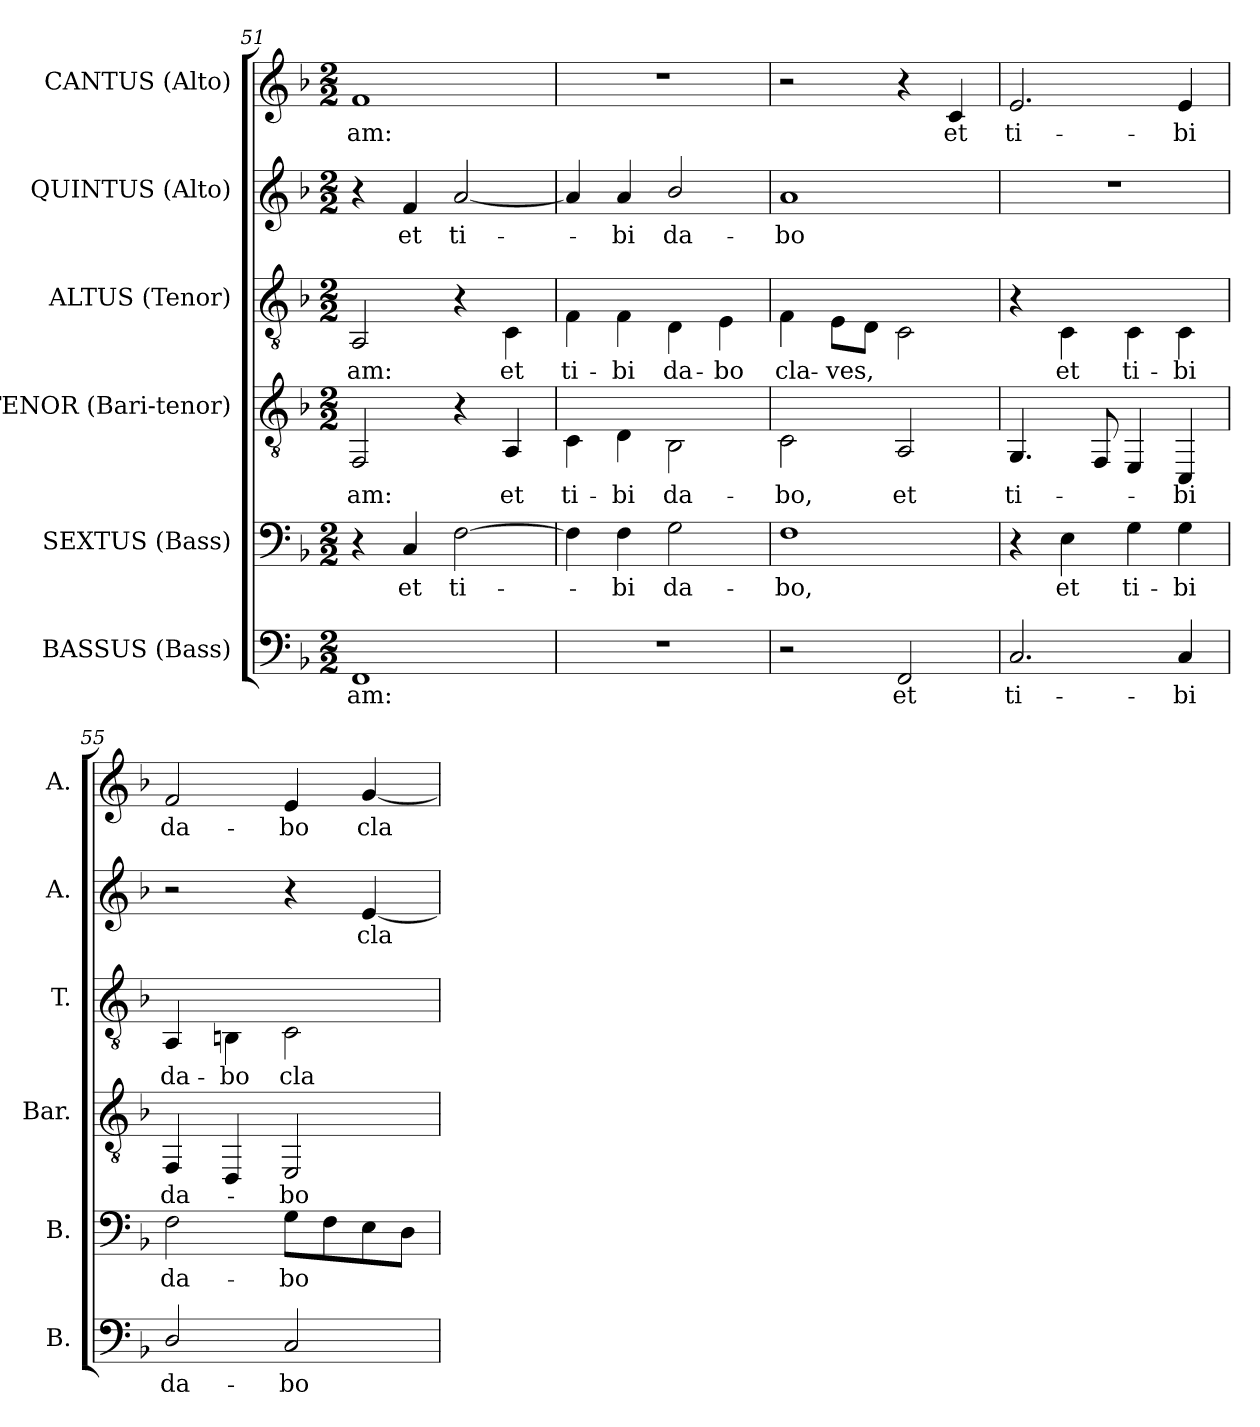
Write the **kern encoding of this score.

**kern	**text	**kern	**text	**kern	**text	**kern	**text	**kern	**text	**kern	**text
*part6	*part6	*part5	*part5	*part4	*part4	*part3	*part3	*part2	*part2	*part1	*part1
*staff6	*staff6	*staff5	*staff5	*staff4	*staff4	*staff3	*staff3	*staff2	*staff2	*staff1	*staff1
*I"BASSUS (Bass)	*	*I"SEXTUS (Bass)	*	*I"TENOR (Bari-tenor)	*	*I"ALTUS (Tenor)	*	*I"QUINTUS (Alto)	*	*I"CANTUS (Alto)	*
*I'B.	*	*I'B.	*	*I'Bar.	*	*I'T.	*	*I'A.	*	*I'A.	*
*clefF4	*	*clefF4	*	*clefGv2	*	*clefGv2	*	*clefG2	*	*clefG2	*
*k[b-]	*	*k[b-]	*	*k[b-]	*	*k[b-]	*	*k[b-]	*	*k[b-]	*
*F:	*	*F:	*	*F:	*	*F:	*	*F:	*	*F:	*
*M2/2	*	*M2/2	*	*M2/2	*	*M2/2	*	*M2/2	*	*M2/2	*
=51	=51	=51	=51	=51	=51	=51	=51	=51	=51	=51	=51
!	!LO:LY:b:color=#000000	!	!	!	!	!	!	!	!	!	!
!	!	!	!	!	!LO:LY:b:color=#000000	!	!	!	!	!	!
!	!	!	!	!	!	!	!LO:LY:b:color=#000000	!	!	!	!
!	!	!	!	!	!	!	!	!	!	!	!LO:LY:b:color=#000000
1FFi	-am:	4r	.	2FFi/	-am:	2AAi/	-am:	4r	.	1fi	-am:
!	!	!	!LO:LY:b:color=#000000	!	!	!	!	!	!	!	!
!	!	!	!	!	!	!	!	!	!LO:LY:b:color=#000000	!	!
.	.	4Ci/	et	.	.	.	.	4fi/	et	.	.
!	!	!	!LO:LY:b:color=#000000	!	!	!	!	!	!	!	!
!	!	!	!	!	!	!	!	!	!LO:LY:b:color=#000000	!	!
.	.	[2Fi\	ti-	4r	.	4r	.	[2ai/	ti-	.	.
!	!	!	!	!	!LO:LY:b:color=#000000	!	!	!	!	!	!
!	!	!	!	!	!	!	!LO:LY:b:color=#000000	!	!	!	!
.	.	.	.	4AAi/	et	4Ci\	et	.	.	.	.
=52	=52	=52	=52	=52	=52	=52	=52	=52	=52	=52	=52
!	!	!	!	!	!LO:LY:b:color=#000000	!	!	!	!	!	!
!	!	!	!	!	!	!	!LO:LY:b:color=#000000	!	!	!	!
1r	.	4Fi\]	.	4Ci\	ti-	4Fi\	ti-	4ai/]	.	1r	.
!	!	!	!LO:LY:b:color=#000000	!	!	!	!	!	!	!	!
!	!	!	!	!	!LO:LY:b:color=#000000	!	!	!	!	!	!
!	!	!	!	!	!	!	!LO:LY:b:color=#000000	!	!	!	!
!	!	!	!	!	!	!	!	!	!LO:LY:b:color=#000000	!	!
.	.	4Fi\	-bi	4Di\	-bi	4Fi\	-bi	4ai/	-bi	.	.
!	!	!	!LO:LY:b:color=#000000	!	!	!	!	!	!	!	!
!	!	!	!	!	!LO:LY:b:color=#000000	!	!	!	!	!	!
!	!	!	!	!	!	!	!LO:LY:b:color=#000000	!	!	!	!
!	!	!	!	!	!	!	!	!	!LO:LY:b:color=#000000	!	!
.	.	2Gi\	da-	2BB-i\	da-	4Di\	da-	2b-i/	da-	.	.
!	!	!	!	!	!	!	!LO:LY:b:color=#000000	!	!	!	!
.	.	.	.	.	.	4Ei\	-bo	.	.	.	.
=53	=53	=53	=53	=53	=53	=53	=53	=53	=53	=53	=53
!	!	!	!LO:LY:b:color=#000000	!	!	!	!	!	!	!	!
!	!	!	!	!	!LO:LY:b:color=#000000	!	!	!	!	!	!
!	!	!	!	!	!	!	!LO:LY:b:color=#000000	!	!	!	!
!	!	!	!	!	!	!	!	!	!LO:LY:b:color=#000000	!	!
2r	.	1Fi	-bo,	2Ci\	-bo,	4Fi\	cla-	1ai	-bo	2r	.
!	!	!	!	!	!	!	!LO:LY:b:color=#000000	!	!	!	!
.	.	.	.	.	.	8Ei\L	-ves,	.	.	.	.
.	.	.	.	.	.	8Di\J	.	.	.	.	.
!	!LO:LY:b:color=#000000	!	!	!	!	!	!	!	!	!	!
!	!	!	!	!	!LO:LY:b:color=#000000	!	!	!	!	!	!
2FFi/	et	.	.	2AAi/	et	2Ci\	.	.	.	4r	.
!	!	!	!	!	!	!	!	!	!	!	!LO:LY:b:color=#000000
.	.	.	.	.	.	.	.	.	.	4ci/	et
=54	=54	=54	=54	=54	=54	=54	=54	=54	=54	=54	=54
!	!LO:LY:b:color=#000000	!	!	!	!	!	!	!	!	!	!
!	!	!	!	!	!LO:LY:b:color=#000000	!	!	!	!	!	!
!	!	!	!	!	!	!	!	!	!	!	!LO:LY:b:color=#000000
2.Ci/	ti-	4r	.	4.GGi/	ti-	4r	.	1r	.	2.ei/	ti-
!	!	!	!LO:LY:b:color=#000000	!	!	!	!	!	!	!	!
!	!	!	!	!	!	!	!LO:LY:b:color=#000000	!	!	!	!
.	.	4Ei\	et	.	.	4Ci\	et	.	.	.	.
.	.	.	.	8FFi/	.	.	.	.	.	.	.
!	!	!	!LO:LY:b:color=#000000	!	!	!	!	!	!	!	!
!	!	!	!	!	!	!	!LO:LY:b:color=#000000	!	!	!	!
.	.	4Gi\	ti-	4EEi/	.	4Ci\	ti-	.	.	.	.
!	!LO:LY:b:color=#000000	!	!	!	!	!	!	!	!	!	!
!	!	!	!LO:LY:b:color=#000000	!	!	!	!	!	!	!	!
!	!	!	!	!	!LO:LY:b:color=#000000	!	!	!	!	!	!
!	!	!	!	!	!	!	!LO:LY:b:color=#000000	!	!	!	!
!	!	!	!	!	!	!	!	!	!	!	!LO:LY:b:color=#000000
4Ci/	-bi	4Gi\	-bi	4CCi/	-bi	4Ci\	-bi	.	.	4ei/	-bi
!!LO:LB:g=z
=55	=55	=55	=55	=55	=55	=55	=55	=55	=55	=55	=55
!	!LO:LY:b:color=#000000	!	!	!	!	!	!	!	!	!	!
!	!	!	!LO:LY:b:color=#000000	!	!	!	!	!	!	!	!
!	!	!	!	!	!LO:LY:b:color=#000000	!	!	!	!	!	!
!	!	!	!	!	!	!	!LO:LY:b:color=#000000	!	!	!	!
!	!	!	!	!	!	!	!	!	!	!	!LO:LY:b:color=#000000
2Di/	da-	2Fi\	da-	4FFi/	da-	4AAi/	da-	2r	.	2fi/	da-
!	!	!	!	!	!	!	!LO:LY:b:color=#000000	!	!	!	!
.	.	.	.	4DDi/	.	4BBni\	-bo	.	.	.	.
!	!LO:LY:b:color=#000000	!	!	!	!	!	!	!	!	!	!
!	!	!	!LO:LY:b:color=#000000	!	!	!	!	!	!	!	!
!	!	!	!	!	!LO:LY:b:color=#000000	!	!	!	!	!	!
!	!	!	!	!	!	!	!LO:LY:b:color=#000000	!	!	!	!
!	!	!	!	!	!	!	!	!	!	!	!LO:LY:b:color=#000000
2Ci/	-bo	8Gi\L	-bo	2EEi/	-bo	2Ci\	cla-	4r	.	4ei/	-bo
.	.	8Fi\	.	.	.	.	.	.	.	.	.
!	!	!	!	!	!	!	!	!	!LO:LY:b:color=#000000	!	!
!	!	!	!	!	!	!	!	!	!	!	!LO:LY:b:color=#000000
.	.	8Ei\	.	.	.	.	.	[4ei/	cla-	[4gi/	cla-
.	.	8Di\J	.	.	.	.	.	.	.	.	.
=	=	=	=	=	=	=	=	=	=	=	=
*-	*-	*-	*-	*-	*-	*-	*-	*-	*-	*-	*-
